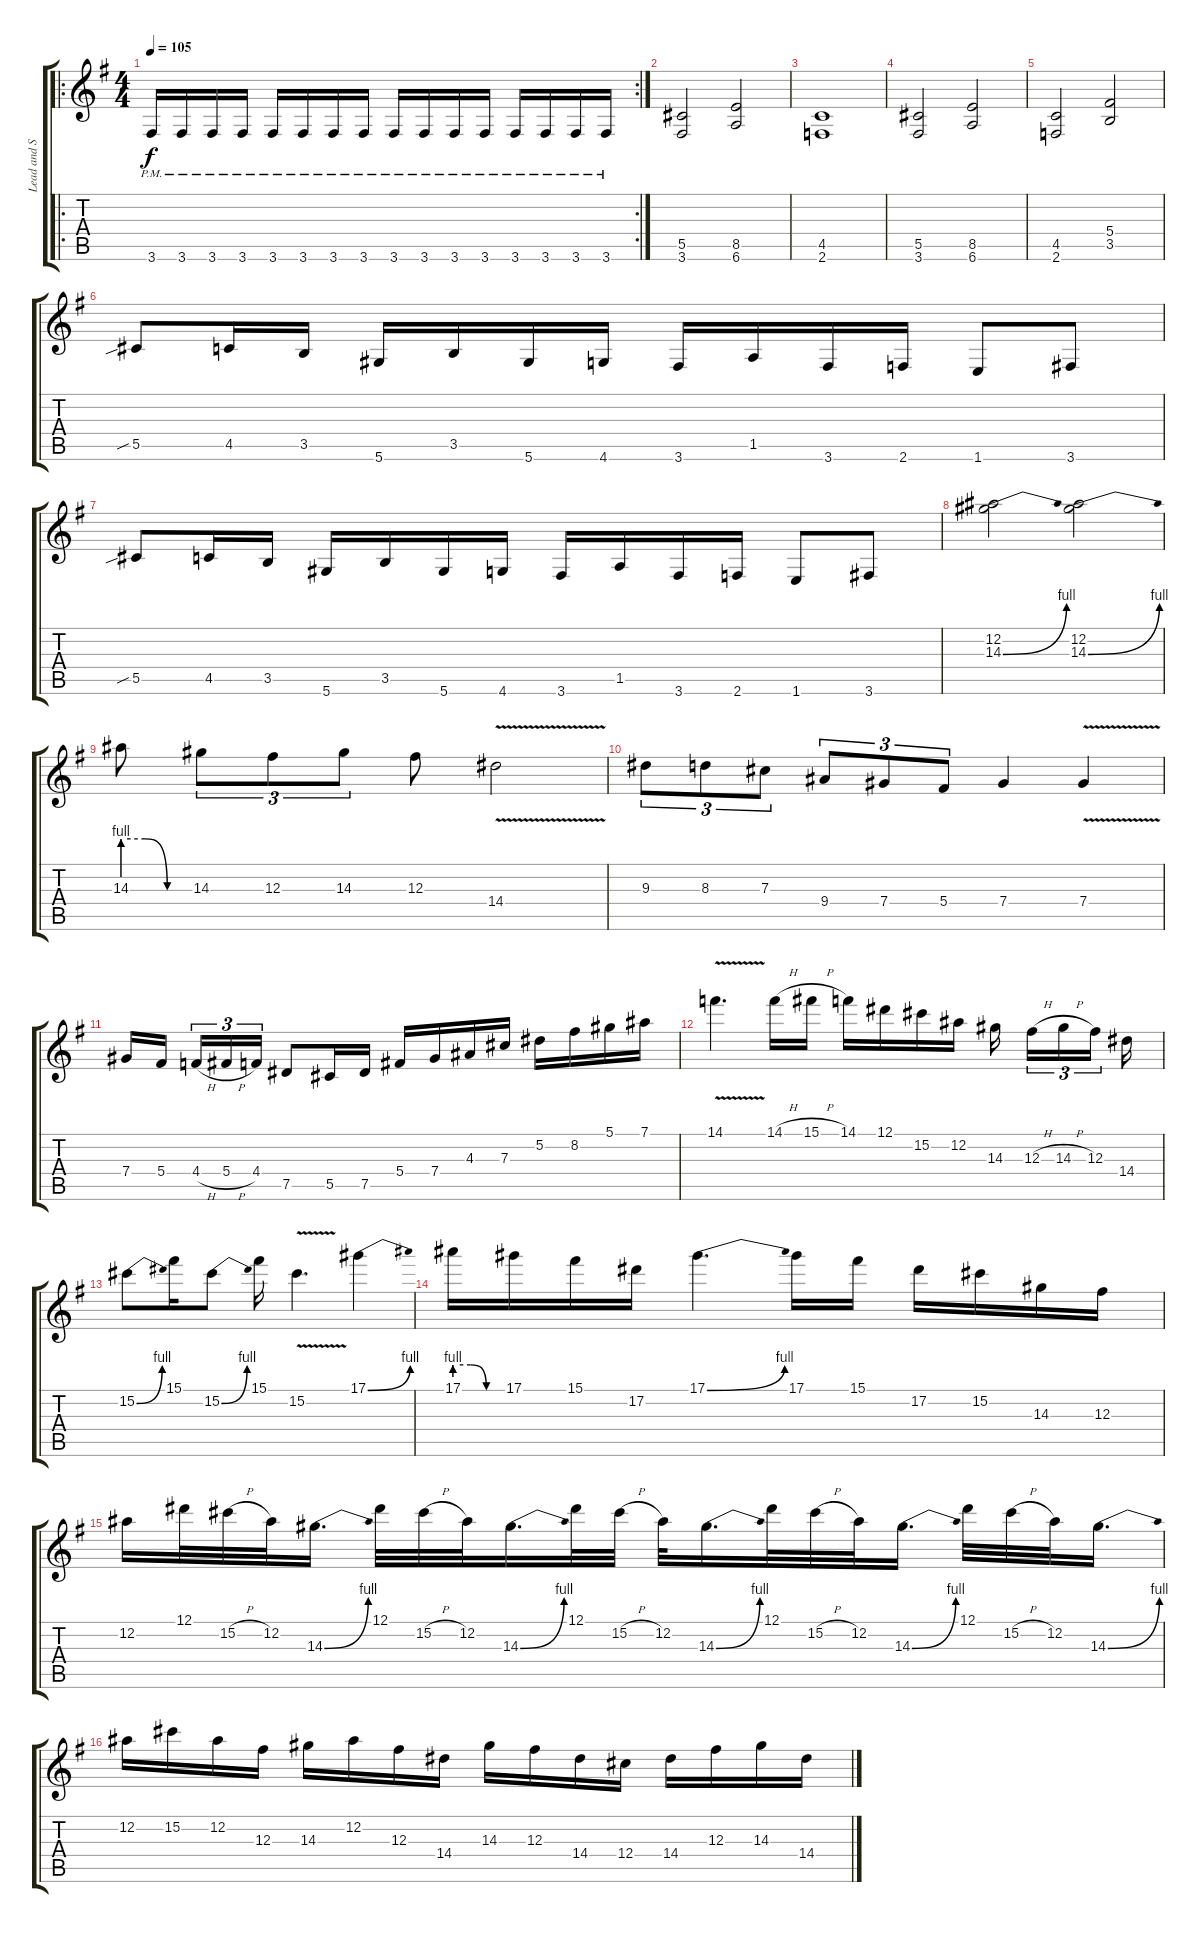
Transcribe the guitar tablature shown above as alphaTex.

\track ("Lead and Solo Guitar" "Lead and S") {instrument overdrivenguitar}
\staff {score tabs}
\tuning (Eb4 Bb3 Gb3 Db3 Ab2 Eb2) {hide}
\ro
\rc 2
\ts (4 4)
\tempo 105
\clef g2
\ks g
3.6{pm}.16{dy f} 3.6{pm}.16 3.6{pm}.16 3.6{pm}.16 3.6{pm}.16 3.6{pm}.16 3.6{pm}.16 3.6{pm}.16 3.6{pm}.16 3.6{pm}.16 3.6{pm}.16 3.6{pm}.16 3.6{pm}.16 3.6{pm}.16 3.6{pm}.16 3.6{pm}.16 |
(5.5 3.6).2 (8.5 6.6).2 |
(4.5 2.6).1 |
(5.5 3.6).2 (8.5 6.6).2 |
(4.5 2.6).2 (5.4 3.5).2 |
5.5{sib}.8 4.5.16 3.5.16 5.6.16 3.5.16 5.6.16 4.6.16 3.6.16 1.5.16 3.6.16 2.6.16 1.6.8 3.6.8 |
5.5{sib}.8 4.5.16 3.5.16 5.6.16 3.5.16 5.6.16 4.6.16 3.6.16 1.5.16 3.6.16 2.6.16 1.6.8 3.6.8 |
(12.2 14.3{be (bend 0 0 60 4)}).2 (12.2 14.3{be (bend 0 0 60 4)}).2 |
14.3{be (custom 0 4 20 4 40 0 60 0)}.8 14.3.8{tu (3 2)} 12.3.8{tu (3 2)} 14.3.8{tu (3 2)} 12.3.8 14.4{v}.2 |
9.3.8{tu (3 2)} 8.3.8{tu (3 2)} 7.3.8{tu (3 2)} 9.4.8{tu (3 2)} 7.4.8{tu (3 2)} 5.4.8{tu (3 2)} 7.4.4 7.4{v}.4 |
7.4.16 5.4.16{beam splitsecondary} 4.4{h}.16{tu (3 2)} 5.4{h}.16{tu (3 2)} 4.4.16{tu (3 2)} 7.5.8 5.5.16 7.5.16 5.4.16 7.4.16 4.3.16 7.3.16 5.2.16 8.2.16 5.1.16 7.1.16 |
14.1{v}.4{d} 14.1{h}.16 15.1{h}.16 14.1.16 12.1.16 15.2.16 12.2.16 14.3.16{beam splitsecondary} 12.3{h}.16{tu (3 2)} 14.3{h}.16{tu (3 2)} 12.3.16{tu (3 2) beam splitsecondary} 14.4.16 |
15.2{be (bend 0 0 60 4)}.8 15.1.16 15.2{be (bend 0 0 60 4)}.8 15.1.16 15.2{v}.4{d} 17.1{be (bend 0 0 60 4)}.4 |
17.1{be (custom 0 4 20 4 40 0 60 0)}.16 17.1.16 15.1.16 17.2.16 17.1{be (bend 0 0 60 4)}.4{d} 17.1.16 15.1.16 17.2.16 15.2.16 14.3.16 12.3.16 |
12.2.16 12.1.32 15.2{h}.32 12.2.32 14.3{be (bend 0 0 60 4)}.16{d} 12.1.32 15.2{h}.32 12.2.32 14.3{be (bend 0 0 60 4)}.16{d} 12.1.32 15.2{h}.32 12.2.32 14.3{be (bend 0 0 60 4)}.16{d} 12.1.32 15.2{h}.32 12.2.32 14.3{be (bend 0 0 60 4)}.16{d} 12.1.32 15.2{h}.32 12.2.32 14.3{be (bend 0 0 60 4)}.16{d} |
12.2.16 15.2.16 12.2.16 12.3.16 14.3.16 12.2.16 12.3.16 14.4.16 14.3.16 12.3.16 14.4.16 12.4.16 14.4.16 12.3.16 14.3.16 14.4.16
